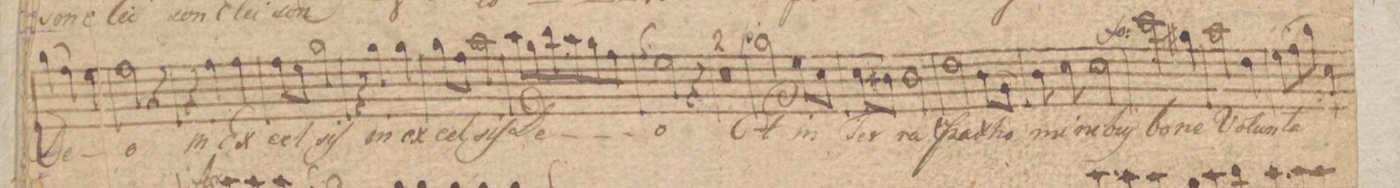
**kern	**text	**dynam
*I"Soprano	*	*
*clefC1	*	*
*k[f#c#]	*	*
*M3/4	*	*
(4ee\	De-	.
4dd\)	.	.
4cc#\	.	.
=12	=12	=12
2dd\	-o	.
4r	.	.
=13	=13	=13
4r	.	.
4dd\	in	.
4dd\	Ex-	.
=14	=14	=14
8dd\L	-cel	.
8cc#\J	.	.
2ee\	siſ	.
=15	=15	=15
4r	.	.
4ee\	in	.
4ee\	ex-	.
=16	=16	=16
8ee\L	-cel-	.
8dd\J	.	.
2ff#\	-siſ	.
=17	=17	=17
8ff#\L	De-	.
8ee\	.	.
8gg\	.	.
8ff#\	.	.
8ee\	.	.
8dd\J	.	.
=18	=18	=18
8qqdd/	.	.
2cc#\	-o	.
4r	.	.
=19	=19	=19
1.r	.	.
=20	=20	=20
=21	=21	=21
2ee\	Et	p
8cc#\L	in	.
8a\J	.	.
=22	=22	=22
(8a\L	Ter-	.
8g#X\J)	.	.
2g#\	-ra	.
=23	=23	=23
2b\	pax	.
(8g\L	ho-	.
8e\J)	.	.
=24	=24	=24
8g\	-mi-	.
8a\	-ni-	.
2a\	-buſ	.
=25	=25	=25
2aa\	bo-	f
4ee#X\	-ne	.
=26	=26	=26
2ff#\	vo-	.
4b\	-lun	.
=27	=27	=27
*Xtuplet	*	*
(12cc#\L	ta-	.
12dd\	.	.
12ee\J)	.	.
4a\	.	.
*-	*-	*-
